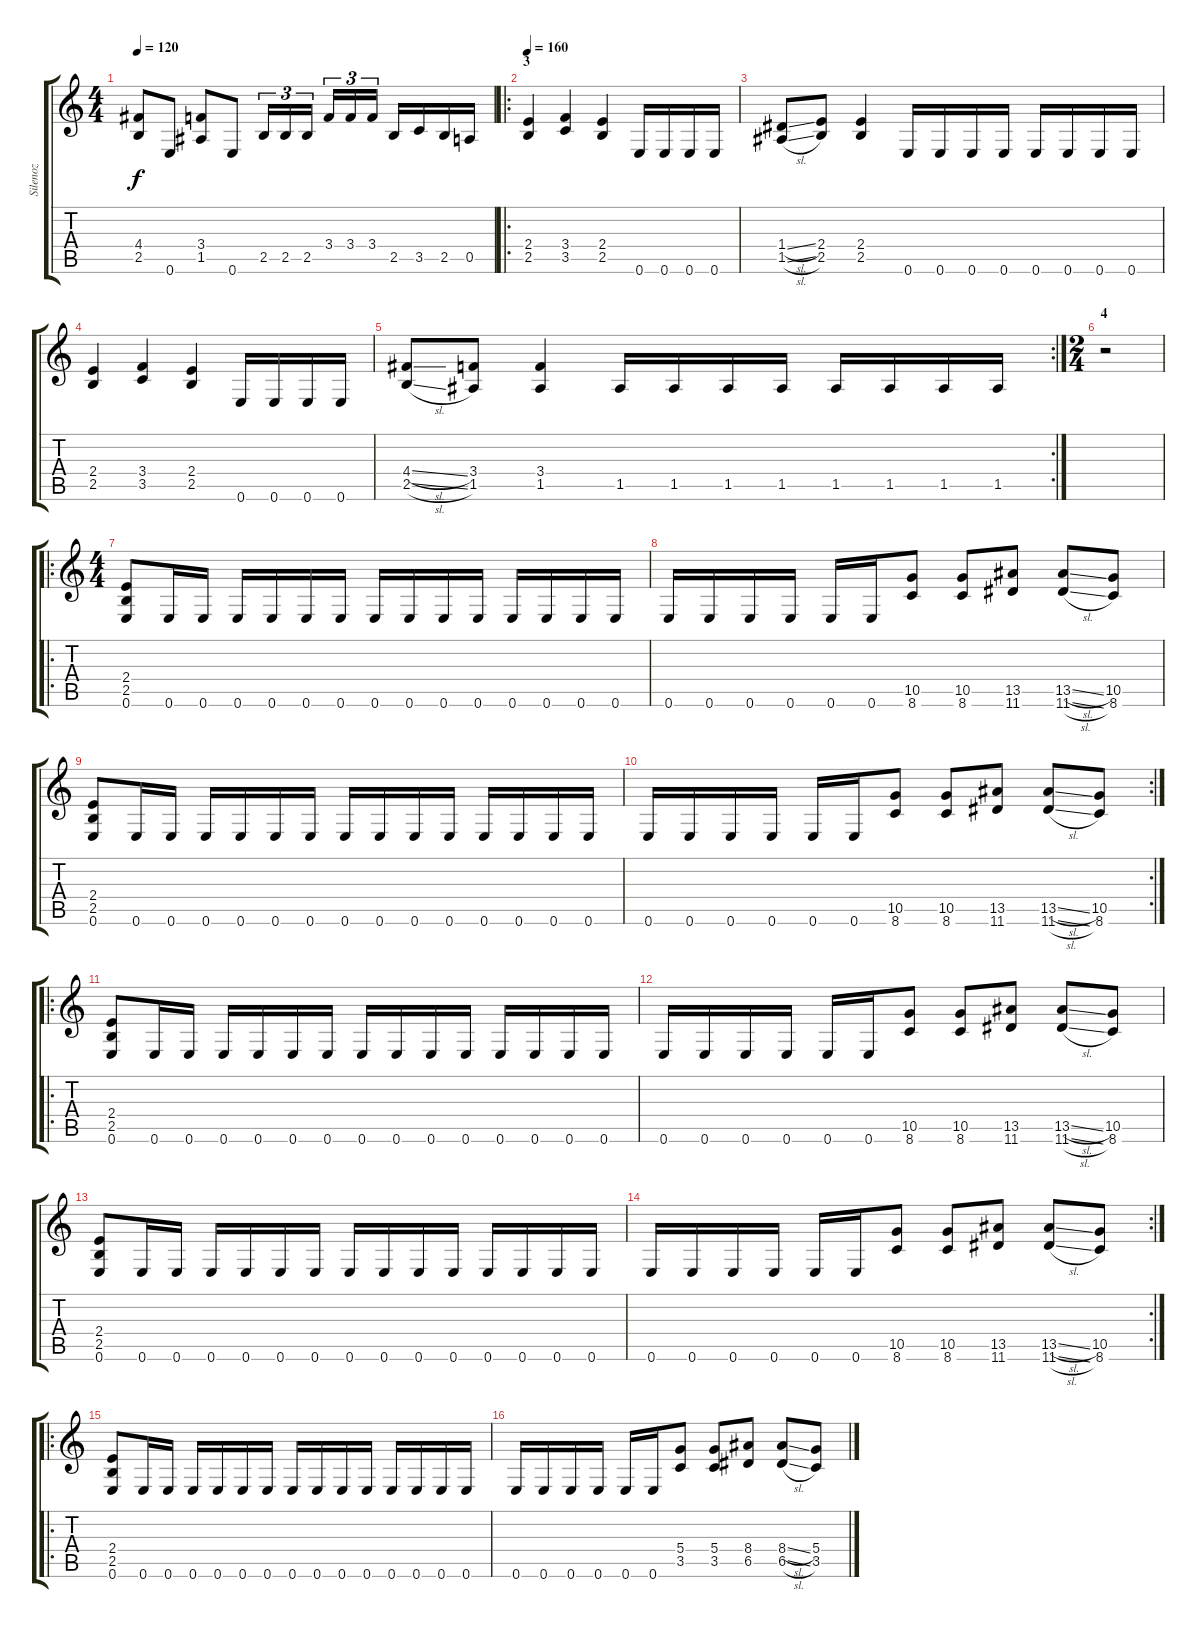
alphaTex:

\track ("Silenoz" "Silenoz") {instrument distortionguitar}
\staff {score tabs}
\tuning (E4 B3 G3 D3 A2 E2) {hide}
\ts (4 4)
\tempo 120
\clef g2
\ks c
(4.4 2.5).8{dy f} 0.6.8 (3.4 1.5).8 0.6.8 2.5.16{tu (3 2)} 2.5.16{tu (3 2)} 2.5.16{tu (3 2)} 3.4.16{tu (3 2)} 3.4.16{tu (3 2)} 3.4.16{tu (3 2)} 2.5.16 3.5.16 2.5.16 0.5.16 |
\ro
\section ("" "3")
\tempo 160
(2.4 2.5).4 (3.4 3.5).4 (2.4 2.5).4 0.6.16 0.6.16 0.6.16 0.6.16 |
(1.4{sl} 1.5{sl}).8 (2.4 2.5).8 (2.4 2.5).4 0.6.16 0.6.16 0.6.16 0.6.16 0.6.16 0.6.16 0.6.16 0.6.16 |
(2.4 2.5).4 (3.4 3.5).4 (2.4 2.5).4 0.6.16 0.6.16 0.6.16 0.6.16 |
\rc 2
(4.4{sl} 2.5{sl}).8 (3.4 1.5).8 (3.4 1.5).4 1.5.16 1.5.16 1.5.16 1.5.16 1.5.16 1.5.16 1.5.16 1.5.16 |
\ts (2 4)
\section ("" "4")
r.2 |
\ro
\ts (4 4)
(2.4 2.5 0.6).8 0.6.16 0.6.16 0.6.16 0.6.16 0.6.16 0.6.16 0.6.16 0.6.16 0.6.16 0.6.16 0.6.16 0.6.16 0.6.16 0.6.16 |
0.6.16 0.6.16 0.6.16 0.6.16 0.6.16 0.6.16 (10.5 8.6).8 (10.5 8.6).8 (13.5 11.6).8 (13.5{sl} 11.6{sl}).8 (10.5 8.6).8 |
(2.4 2.5 0.6).8 0.6.16 0.6.16 0.6.16 0.6.16 0.6.16 0.6.16 0.6.16 0.6.16 0.6.16 0.6.16 0.6.16 0.6.16 0.6.16 0.6.16 |
\rc 2
0.6.16 0.6.16 0.6.16 0.6.16 0.6.16 0.6.16 (10.5 8.6).8 (10.5 8.6).8 (13.5 11.6).8 (13.5{sl} 11.6{sl}).8 (10.5 8.6).8 |
\ro
(2.4 2.5 0.6).8 0.6.16 0.6.16 0.6.16 0.6.16 0.6.16 0.6.16 0.6.16 0.6.16 0.6.16 0.6.16 0.6.16 0.6.16 0.6.16 0.6.16 |
0.6.16 0.6.16 0.6.16 0.6.16 0.6.16 0.6.16 (10.5 8.6).8 (10.5 8.6).8 (13.5 11.6).8 (13.5{sl} 11.6{sl}).8 (10.5 8.6).8 |
(2.4 2.5 0.6).8 0.6.16 0.6.16 0.6.16 0.6.16 0.6.16 0.6.16 0.6.16 0.6.16 0.6.16 0.6.16 0.6.16 0.6.16 0.6.16 0.6.16 |
\rc 2
0.6.16 0.6.16 0.6.16 0.6.16 0.6.16 0.6.16 (10.5 8.6).8 (10.5 8.6).8 (13.5 11.6).8 (13.5{sl} 11.6{sl}).8 (10.5 8.6).8 |
\ro
(2.4 2.5 0.6).8 0.6.16 0.6.16 0.6.16 0.6.16 0.6.16 0.6.16 0.6.16 0.6.16 0.6.16 0.6.16 0.6.16 0.6.16 0.6.16 0.6.16 |
0.6.16 0.6.16 0.6.16 0.6.16 0.6.16 0.6.16 (5.4 3.5).8 (5.4 3.5).8 (8.4 6.5).8 (8.4{sl} 6.5{sl}).8 (5.4 3.5).8
